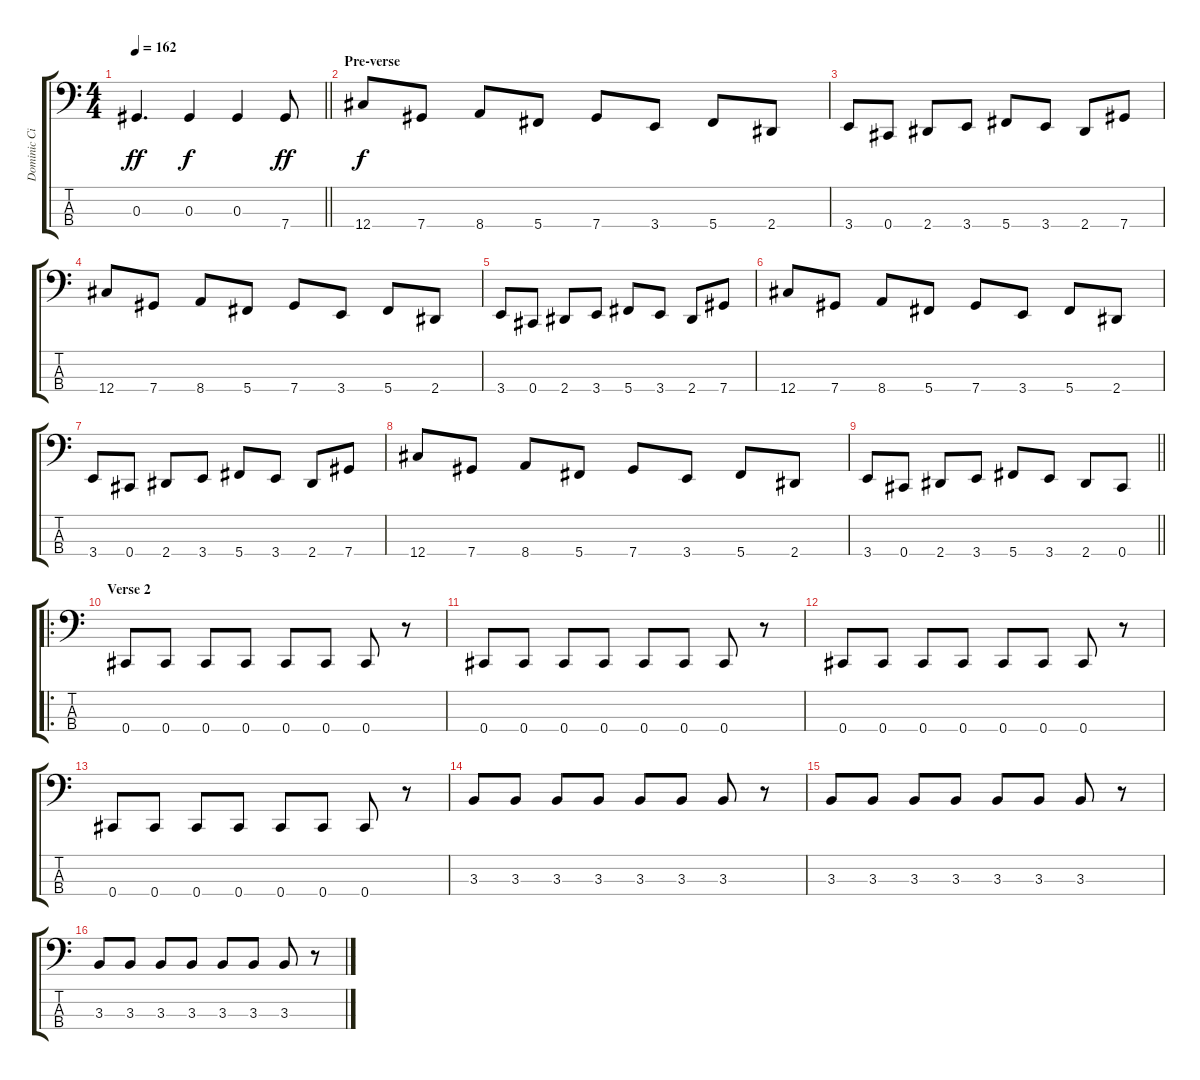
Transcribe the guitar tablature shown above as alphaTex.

\track ("Dominic Cifarelli" "Dominic Ci") {instrument electricbasspick}
\staff {score tabs}
\tuning (Gb2 Db2 Ab1 Db1) {hide}
\ts (4 4)
\tempo 162
\clef f4
\barLineRight lightlight
\ks c
0.3.4{d dy ff} 0.3.4{dy f} 0.3.4 7.4.8{dy ff} |
\section ("" "Pre-verse")
12.4.8{dy f} 7.4.8 8.4.8 5.4.8 7.4.8 3.4.8 5.4.8 2.4.8 |
3.4.8 0.4.8 2.4.8 3.4.8 5.4.8 3.4.8 2.4.8 7.4.8 |
12.4.8 7.4.8 8.4.8 5.4.8 7.4.8 3.4.8 5.4.8 2.4.8 |
3.4.8 0.4.8 2.4.8 3.4.8 5.4.8 3.4.8 2.4.8 7.4.8 |
12.4.8 7.4.8 8.4.8 5.4.8 7.4.8 3.4.8 5.4.8 2.4.8 |
3.4.8 0.4.8 2.4.8 3.4.8 5.4.8 3.4.8 2.4.8 7.4.8 |
12.4.8 7.4.8 8.4.8 5.4.8 7.4.8 3.4.8 5.4.8 2.4.8 |
\barLineRight lightlight
3.4.8 0.4.8 2.4.8 3.4.8 5.4.8 3.4.8 2.4.8 0.4.8 |
\ro
\section ("" "Verse 2")
0.4.8 0.4.8 0.4.8 0.4.8 0.4.8 0.4.8 0.4.8 r.8 |
0.4.8 0.4.8 0.4.8 0.4.8 0.4.8 0.4.8 0.4.8 r.8 |
0.4.8 0.4.8 0.4.8 0.4.8 0.4.8 0.4.8 0.4.8 r.8 |
0.4.8 0.4.8 0.4.8 0.4.8 0.4.8 0.4.8 0.4.8 r.8 |
3.3.8 3.3.8 3.3.8 3.3.8 3.3.8 3.3.8 3.3.8 r.8 |
3.3.8 3.3.8 3.3.8 3.3.8 3.3.8 3.3.8 3.3.8 r.8 |
3.3.8 3.3.8 3.3.8 3.3.8 3.3.8 3.3.8 3.3.8 r.8
